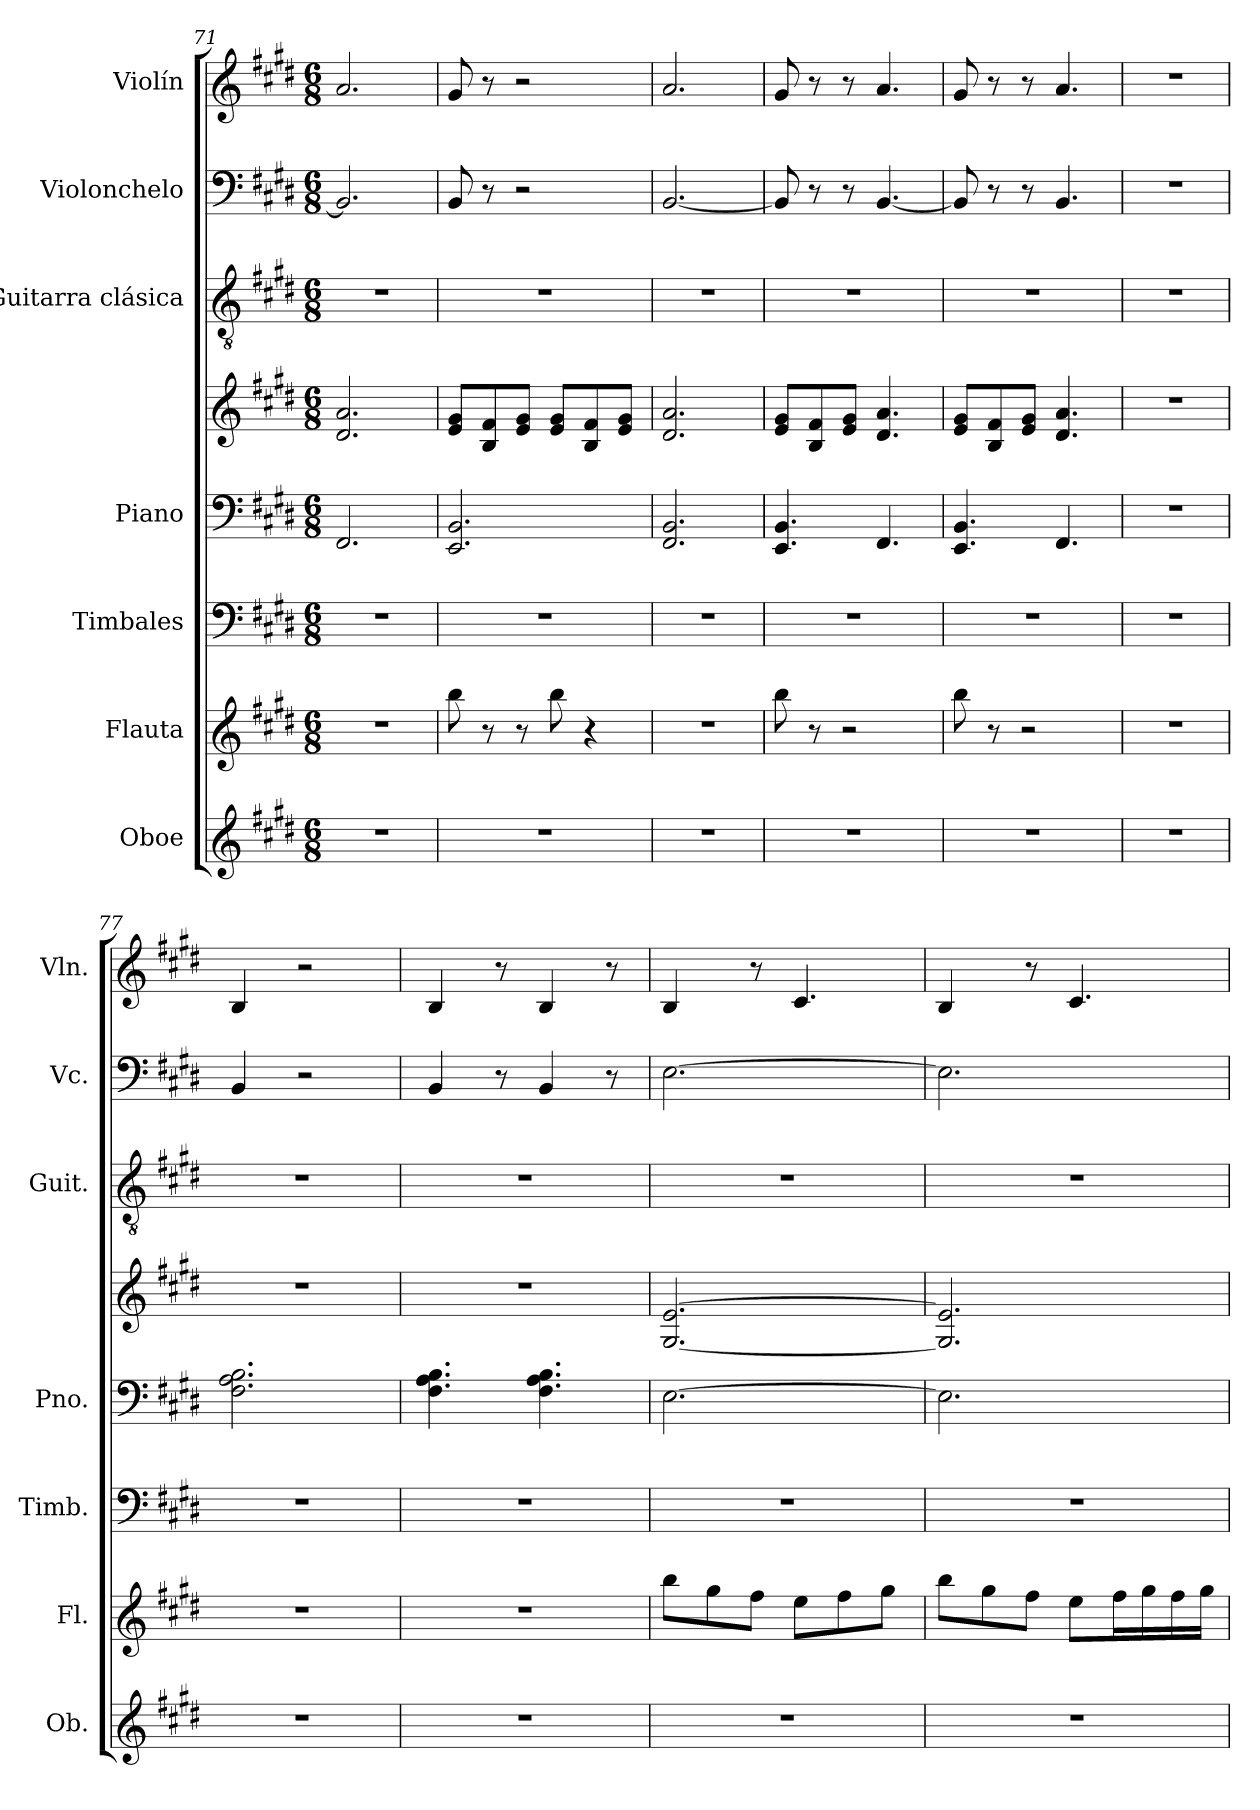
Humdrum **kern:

**kern	**kern	**kern	**kern	**kern	**kern	**kern	**kern
*part7	*part6	*part5	*part4	*part4	*part3	*part2	*part1
*staff8	*staff7	*staff6	*staff5	*staff4	*staff3	*staff2	*staff1
*I"Oboe	*I"Flauta	*I"Timbales	*I"Piano	*	*I"Guitarra clásica	*I"Violonchelo	*I"Violín
*I'Ob.	*I'Fl.	*I'Timb.	*I'Pno.	*	*I'Guit.	*I'Vc.	*I'Vln.
*clefG2	*clefG2	*clefF4	*clefF4	*clefG2	*clefGv2	*clefF4	*clefG2
*k[f#c#g#d#]	*k[f#c#g#d#]	*k[f#c#g#d#]	*k[f#c#g#d#]	*k[f#c#g#d#]	*k[f#c#g#d#]	*k[f#c#g#d#]	*k[f#c#g#d#]
*M6/8	*M6/8	*M6/8	*M6/8	*M6/8	*M6/8	*M6/8	*M6/8
=71	=71	=71	=71	=71	=71	=71	=71
2.r	2.r	2.r	2.FF#/	2.d#/ 2.a/	2.r	2.BB/]	2.a/
=72	=72	=72	=72	=72	=72	=72	=72
2.r	8bb\	2.r	2.EE/ 2.BB/	8e/ 8g#/L	2.r	8BB/	8g#/
.	8r	.	.	8B/ 8f#/	.	8r	8r
.	8r	.	.	8e/ 8g#/J	.	2r	2r
.	8bb\	.	.	8e/ 8g#/L	.	.	.
.	4r	.	.	8B/ 8f#/	.	.	.
.	.	.	.	8e/ 8g#/J	.	.	.
=73	=73	=73	=73	=73	=73	=73	=73
2.r	2.r	2.r	2.FF#/ 2.BB/	2.d#/ 2.a/	2.r	[2.BB/	2.a/
=74	=74	=74	=74	=74	=74	=74	=74
2.r	8bb\	2.r	4.EE/ 4.BB/	8e/ 8g#/L	2.r	8BB/]	8g#/
.	8r	.	.	8B/ 8f#/	.	8r	8r
.	2r	.	.	8e/ 8g#/J	.	8r	8r
.	.	.	4.FF#/	4.d#/ 4.a/	.	[4.BB/	4.a/
!!LO:PB:g=z
=75	=75	=75	=75	=75	=75	=75	=75
2.r	8bb\	2.r	4.EE/ 4.BB/	8e/ 8g#/L	2.r	8BB/]	8g#/
.	8r	.	.	8B/ 8f#/	.	8r	8r
.	2r	.	.	8e/ 8g#/J	.	8r	8r
.	.	.	4.FF#/	4.d#/ 4.a/	.	4.BB/	4.a/
=76	=76	=76	=76	=76	=76	=76	=76
2.r	2.r	2.r	2.r	2.r	2.r	2.r	2.r
=77	=77	=77	=77	=77	=77	=77	=77
2.r	2.r	2.r	2.F#\ 2.A\ 2.B\	2.r	2.r	4BB/	4B/
.	.	.	.	.	.	2r	2r
=78	=78	=78	=78	=78	=78	=78	=78
2.r	2.r	2.r	4.F#\ 4.A\ 4.B\	2.r	2.r	4BB/	4B/
.	.	.	.	.	.	8r	8r
.	.	.	4.F#\ 4.A\ 4.B\	.	.	4BB/	4B/
.	.	.	.	.	.	8r	8r
=79	=79	=79	=79	=79	=79	=79	=79
2.r	8bb\L	2.r	[2.E\	[2.G#/ [2.e/	2.r	[2.E\	4B/
.	8gg#\	.	.	.	.	.	.
.	8ff#\J	.	.	.	.	.	8r
.	8ee\L	.	.	.	.	.	4.c#/
.	8ff#\	.	.	.	.	.	.
.	8gg#\J	.	.	.	.	.	.
=80	=80	=80	=80	=80	=80	=80	=80
2.r	8bb\L	2.r	2.E\]	2.G#/] 2.e/]	2.r	2.E\]	4B/
.	8gg#\	.	.	.	.	.	.
.	8ff#\J	.	.	.	.	.	8r
.	8ee\L	.	.	.	.	.	4.c#/
.	16ff#\L	.	.	.	.	.	.
.	16gg#\	.	.	.	.	.	.
.	16ff#\	.	.	.	.	.	.
.	16gg#\JJ	.	.	.	.	.	.
=	=	=	=	=	=	=	=
*-	*-	*-	*-	*-	*-	*-	*-
